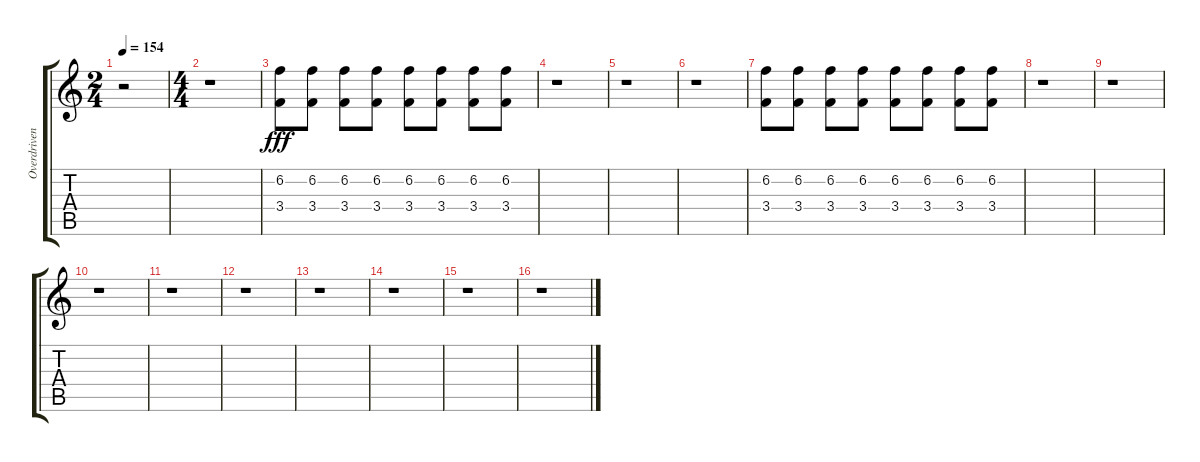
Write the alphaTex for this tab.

\track ("Overdriven Guitar 2" "Overdriven") {instrument overdrivenguitar}
\staff {score tabs}
\tuning (E4 B3 G3 D3 A2 E2) {hide}
\ts (2 4)
\tempo 154
\clef g2
\ks c
r.2{dy fff instrument overdrivenguitar} |
\ts (4 4)
r.1 |
(6.2 3.4).8 (6.2 3.4).8 (6.2 3.4).8 (6.2 3.4).8 (6.2 3.4).8 (6.2 3.4).8 (6.2 3.4).8 (6.2 3.4).8 |
r.1 |
r.1 |
r.1 |
(6.2 3.4).8 (6.2 3.4).8 (6.2 3.4).8 (6.2 3.4).8 (6.2 3.4).8 (6.2 3.4).8 (6.2 3.4).8 (6.2 3.4).8 |
r.1 |
r.1 |
r.1 |
r.1 |
r.1 |
r.1 |
r.1 |
r.1 |
r.1
